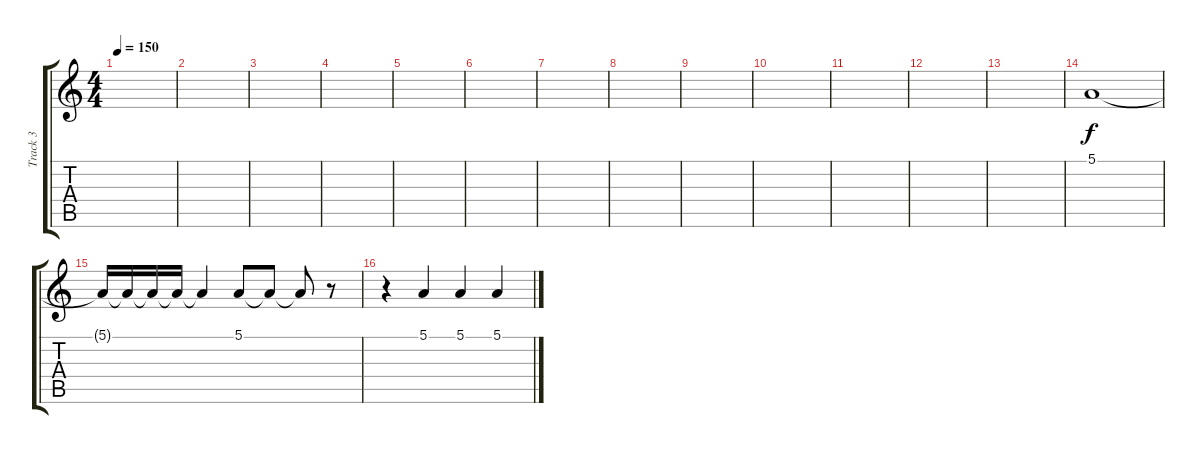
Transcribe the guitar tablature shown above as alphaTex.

\track ("Track 3" "Track 3") {instrument flute}
\staff {score tabs}
\tuning (E4 B3 G3 D3 A2 E2) {hide}
\ts (4 4)
\tempo 150
\clef g2
\ks c
|
|
|
|
|
|
|
|
|
|
|
|
|
5.1.1 |
5.1{t}.16 5.1{t}.16 5.1{t}.16 5.1{t}.16 5.1{t}.4 5.1.8{volume 16} 5.1{t}.8 5.1{t}.8 r.8 |
r.4{volume 12} 5.1.4 5.1.4 5.1.4
